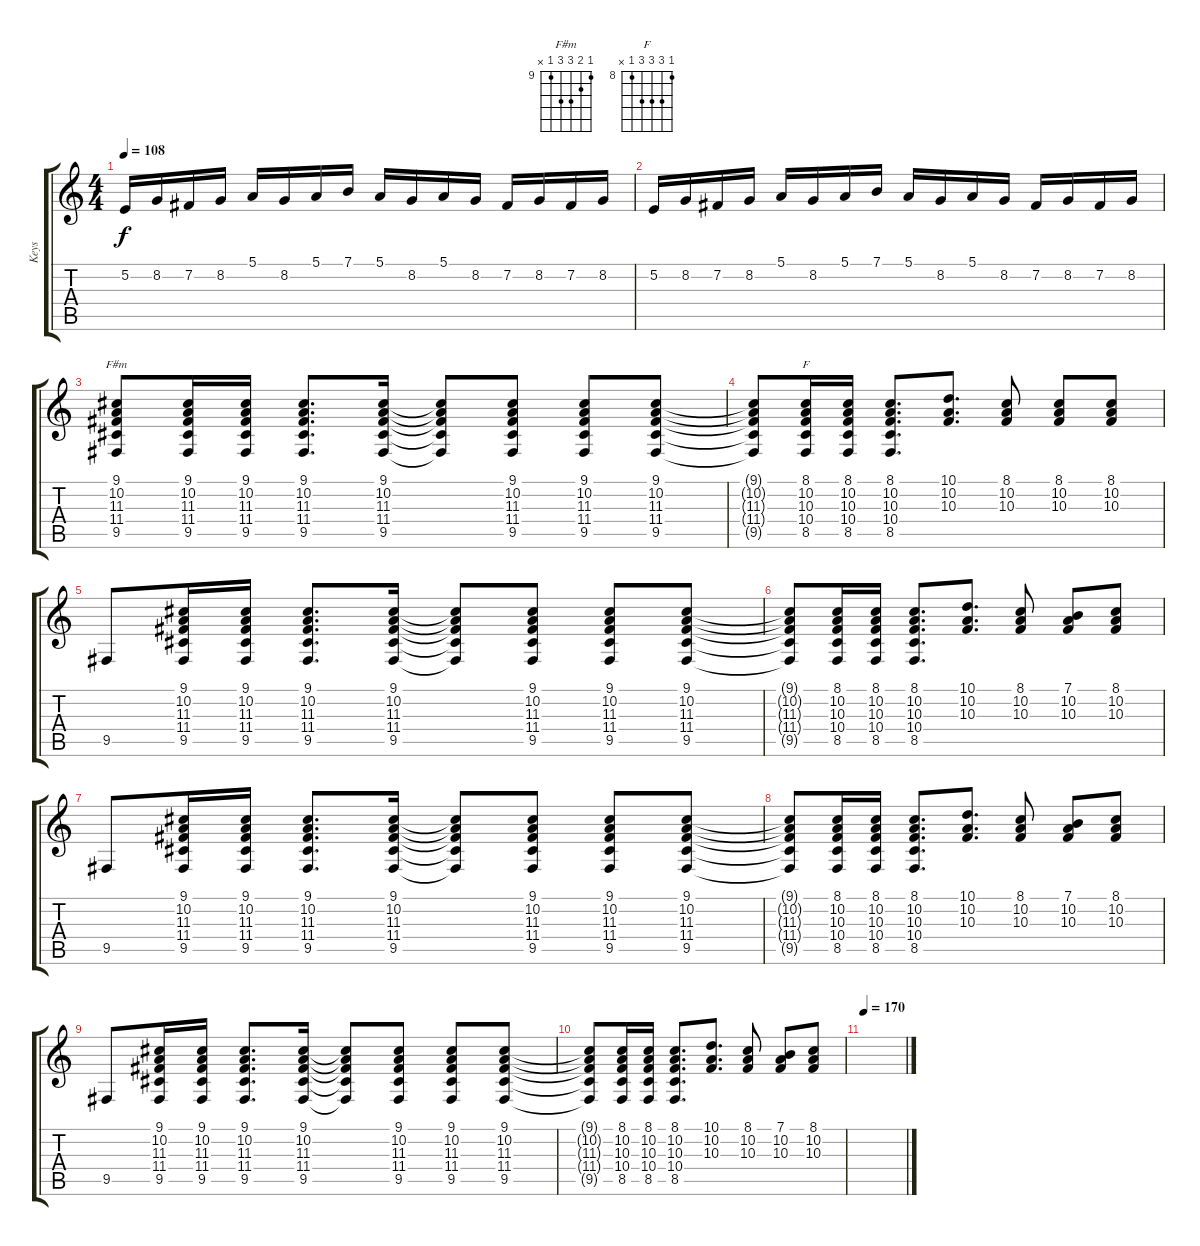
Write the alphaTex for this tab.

\track ("Keys" "Keys") {instrument harpsichord}
\staff {score tabs}
\tuning (E4 B3 G3 D3 A2 E2) {hide}
\chord ("F#m" 9 10 11 11 9 x) {firstfret 9}
\chord ("F" 8 10 10 10 8 x) {firstfret 8}
\ts (4 4)
\tempo 108
\clef g2
\ks c
5.2.16{dy f} 8.2.16 7.2.16 8.2.16 5.1.16 8.2.16 5.1.16 7.1.16 5.1.16 8.2.16 5.1.16 8.2.16 7.2.16 8.2.16 7.2.16 8.2.16 |
5.2.16 8.2.16 7.2.16 8.2.16 5.1.16 8.2.16 5.1.16 7.1.16 5.1.16 8.2.16 5.1.16 8.2.16 7.2.16 8.2.16 7.2.16 8.2.16 |
(9.1 10.2 11.3 11.4 9.5).8{ch "F#m" volume 13 balance 8 instrument electricgrandpiano} (9.1 10.2 11.3 11.4 9.5).16 (9.1 10.2 11.3 11.4 9.5).16 (9.1 10.2 11.3 11.4 9.5).8{d} (9.1 10.2 11.3 11.4 9.5).16 (9.1{t} 10.2{t} 11.3{t} 11.4{t} 9.5{t}).8 (9.1 10.2 11.3 11.4 9.5).8 (9.1 10.2 11.3 11.4 9.5).8 (9.1 10.2 11.3 11.4 9.5).8 |
(9.1{t} 10.2{t} 11.3{t} 11.4{t} 9.5{t}).8 (8.1 10.2 10.3 10.4 8.5).16{ch "F"} (8.1 10.2 10.3 10.4 8.5).16 (8.1 10.2 10.3 10.4 8.5).8{d} (10.1 10.2 10.3).8{d} (8.1 10.2 10.3).8 (8.1 10.2 10.3).8 (8.1 10.2 10.3).8 |
9.5.8 (9.1 10.2 11.3 11.4 9.5).16 (9.1 10.2 11.3 11.4 9.5).16 (9.1 10.2 11.3 11.4 9.5).8{d} (9.1 10.2 11.3 11.4 9.5).16 (9.1{t} 10.2{t} 11.3{t} 11.4{t} 9.5{t}).8 (9.1 10.2 11.3 11.4 9.5).8 (9.1 10.2 11.3 11.4 9.5).8 (9.1 10.2 11.3 11.4 9.5).8 |
(9.1{t} 10.2{t} 11.3{t} 11.4{t} 9.5{t}).8 (8.1 10.2 10.3 10.4 8.5).16 (8.1 10.2 10.3 10.4 8.5).16 (8.1 10.2 10.3 10.4 8.5).8{d} (10.1 10.2 10.3).8{d} (8.1 10.2 10.3).8 (7.1 10.2 10.3).8 (8.1 10.2 10.3).8 |
9.5.8 (9.1 10.2 11.3 11.4 9.5).16 (9.1 10.2 11.3 11.4 9.5).16 (9.1 10.2 11.3 11.4 9.5).8{d} (9.1 10.2 11.3 11.4 9.5).16 (9.1{t} 10.2{t} 11.3{t} 11.4{t} 9.5{t}).8 (9.1 10.2 11.3 11.4 9.5).8 (9.1 10.2 11.3 11.4 9.5).8 (9.1 10.2 11.3 11.4 9.5).8 |
(9.1{t} 10.2{t} 11.3{t} 11.4{t} 9.5{t}).8 (8.1 10.2 10.3 10.4 8.5).16 (8.1 10.2 10.3 10.4 8.5).16 (8.1 10.2 10.3 10.4 8.5).8{d} (10.1 10.2 10.3).8{d} (8.1 10.2 10.3).8 (7.1 10.2 10.3).8 (8.1 10.2 10.3).8 |
9.5.8 (9.1 10.2 11.3 11.4 9.5).16 (9.1 10.2 11.3 11.4 9.5).16 (9.1 10.2 11.3 11.4 9.5).8{d} (9.1 10.2 11.3 11.4 9.5).16 (9.1{t} 10.2{t} 11.3{t} 11.4{t} 9.5{t}).8 (9.1 10.2 11.3 11.4 9.5).8 (9.1 10.2 11.3 11.4 9.5).8 (9.1 10.2 11.3 11.4 9.5).8 |
(9.1{t} 10.2{t} 11.3{t} 11.4{t} 9.5{t}).8 (8.1 10.2 10.3 10.4 8.5).16 (8.1 10.2 10.3 10.4 8.5).16 (8.1 10.2 10.3 10.4 8.5).8{d} (10.1 10.2 10.3).8{d} (8.1 10.2 10.3).8 (7.1 10.2 10.3).8 (8.1 10.2 10.3).8 |
\tempo 170
